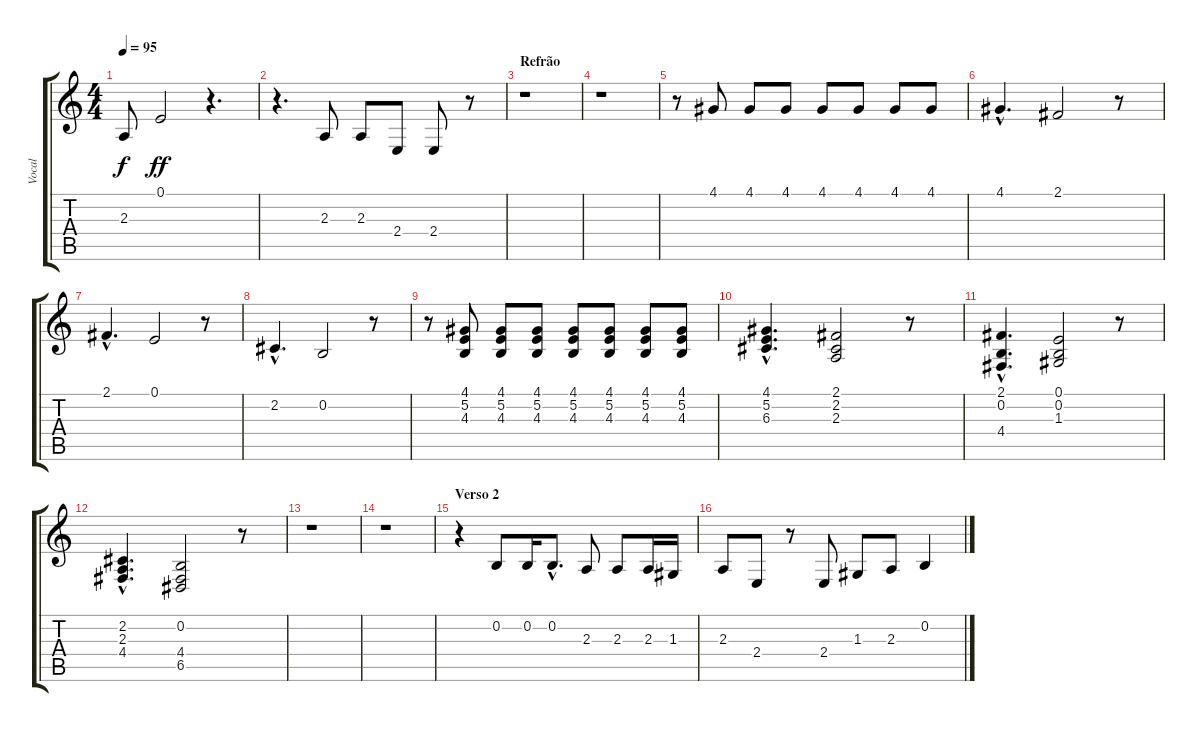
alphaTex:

\track ("Vocal" "Vocal") {instrument lead6voice}
\staff {score tabs}
\tuning (E4 B3 G3 D3 A2 E2) {hide}
\ts (4 4)
\tempo 95
\clef g2
\ks c
2.3{t}.8{dy f} 0.1.2{dy ff} r.4{d} |
r.4{d} 2.3.8 2.3.8 2.4.8 2.4.8 r.8 |
\section ("" "Refrão")
r.1 |
r.1 |
r.8 4.1.8 4.1.8 4.1.8 4.1.8 4.1.8 4.1.8 4.1.8 |
4.1{hac}.4{d} 2.1.2 r.8 |
2.1{hac}.4{d} 0.1.2 r.8 |
2.2{hac}.4{d} 0.2.2 r.8 |
r.8 (4.1 5.2 4.3).8 (4.1 5.2 4.3).8 (4.1 5.2 4.3).8 (4.1 5.2 4.3).8 (4.1 5.2 4.3).8 (4.1 5.2 4.3).8 (4.1 5.2 4.3).8 |
(4.1{hac} 5.2{hac} 6.3{hac}).4{d} (2.1 2.2 2.3).2 r.8 |
(2.1{hac} 0.2{hac} 4.4{hac}).4{d} (0.1 0.2 1.3).2 r.8 |
(2.2{hac} 2.3{hac} 4.4{hac}).4{d} (0.2 4.4 6.5).2 r.8 |
r.1 |
r.1 |
\section ("" "Verso 2")
r.4 0.2.8 0.2.16 0.2{hac}.8{d} 2.3.8 2.3.8 2.3.16 1.3.16 |
2.3.8 2.4.8 r.8 2.4.8 1.3.8 2.3.8 0.2.4
